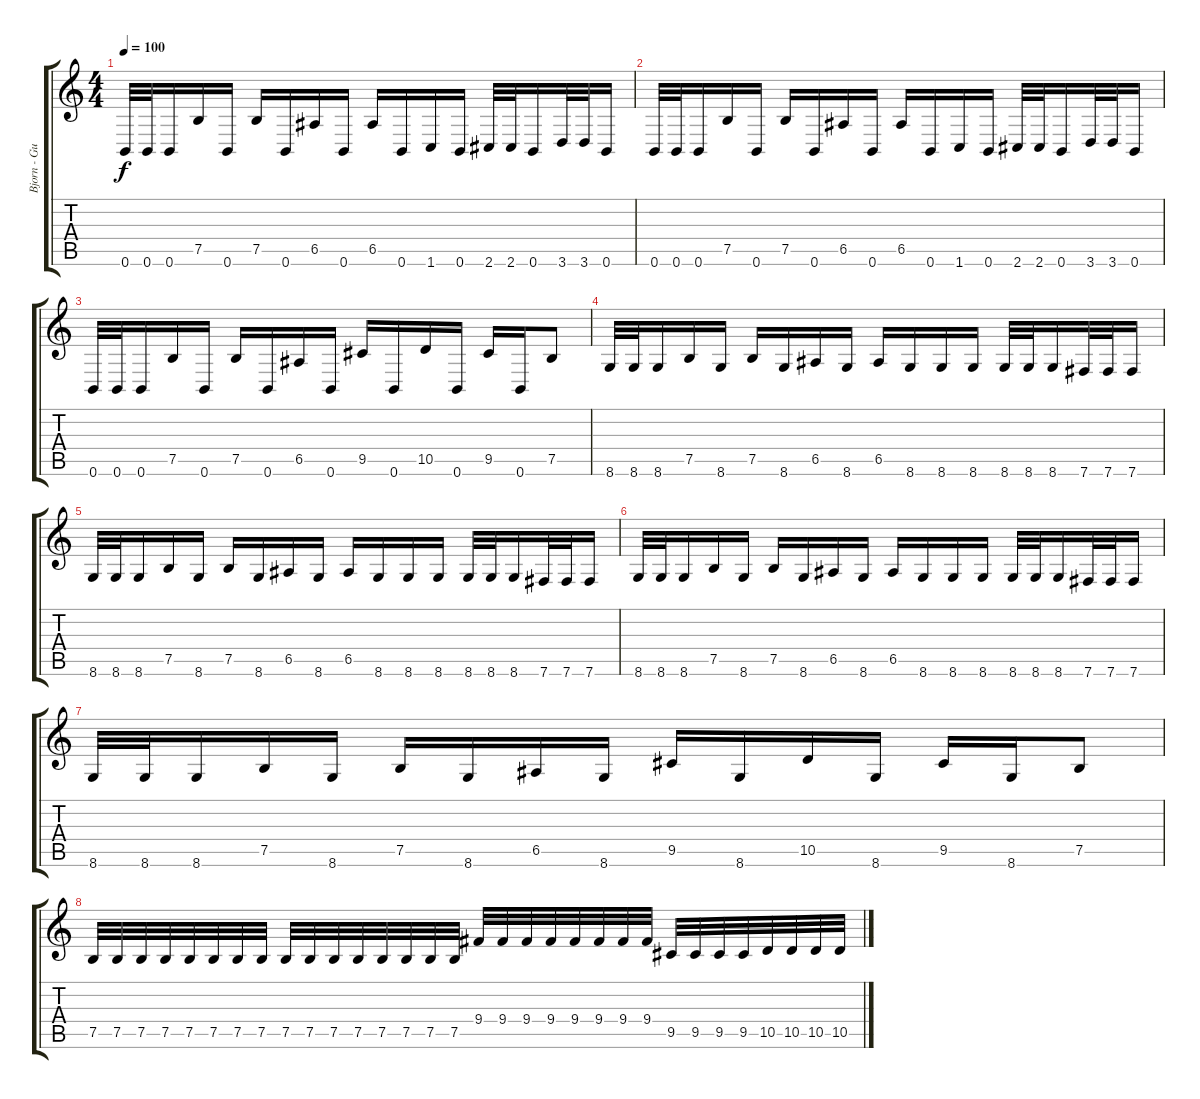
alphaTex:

\track ("Bjorn - Guitar" "Bjorn - Gu") {instrument distortionguitar}
\staff {score tabs}
\tuning (B3 Gb3 D3 A2 E2 B1) {hide}
\ts (4 4)
\tempo 100
\clef g2
\ks c
0.6.32{dy f} 0.6.32 0.6.16 7.5.16 0.6.16 7.5.16 0.6.16 6.5.16 0.6.16 6.5.16 0.6.16 1.6.16 0.6.16 2.6.32 2.6.32 0.6.16 3.6.32 3.6.32 0.6.16 |
0.6.32 0.6.32 0.6.16 7.5.16 0.6.16 7.5.16 0.6.16 6.5.16 0.6.16 6.5.16 0.6.16 1.6.16 0.6.16 2.6.32 2.6.32 0.6.16 3.6.32 3.6.32 0.6.16 |
0.6.32 0.6.32 0.6.16 7.5.16 0.6.16 7.5.16 0.6.16 6.5.16 0.6.16 9.5.16 0.6.16 10.5.16 0.6.16 9.5.16 0.6.16 7.5.8 |
8.6.32 8.6.32 8.6.16 7.5.16 8.6.16 7.5.16 8.6.16 6.5.16 8.6.16 6.5.16 8.6.16 8.6.16 8.6.16 8.6.32 8.6.32 8.6.16 7.6.32 7.6.32 7.6.16 |
8.6.32 8.6.32 8.6.16 7.5.16 8.6.16 7.5.16 8.6.16 6.5.16 8.6.16 6.5.16 8.6.16 8.6.16 8.6.16 8.6.32 8.6.32 8.6.16 7.6.32 7.6.32 7.6.16 |
8.6.32 8.6.32 8.6.16 7.5.16 8.6.16 7.5.16 8.6.16 6.5.16 8.6.16 6.5.16 8.6.16 8.6.16 8.6.16 8.6.32 8.6.32 8.6.16 7.6.32 7.6.32 7.6.16 |
8.6.32 8.6.32 8.6.16 7.5.16 8.6.16 7.5.16 8.6.16 6.5.16 8.6.16 9.5.16 8.6.16 10.5.16 8.6.16 9.5.16 8.6.16 7.5.8 |
7.5.32 7.5.32 7.5.32 7.5.32 7.5.32 7.5.32 7.5.32 7.5.32 7.5.32 7.5.32 7.5.32 7.5.32 7.5.32 7.5.32 7.5.32 7.5.32 9.4.32 9.4.32 9.4.32 9.4.32 9.4.32 9.4.32 9.4.32 9.4.32 9.5.32 9.5.32 9.5.32 9.5.32 10.5.32 10.5.32 10.5.32 10.5.32
